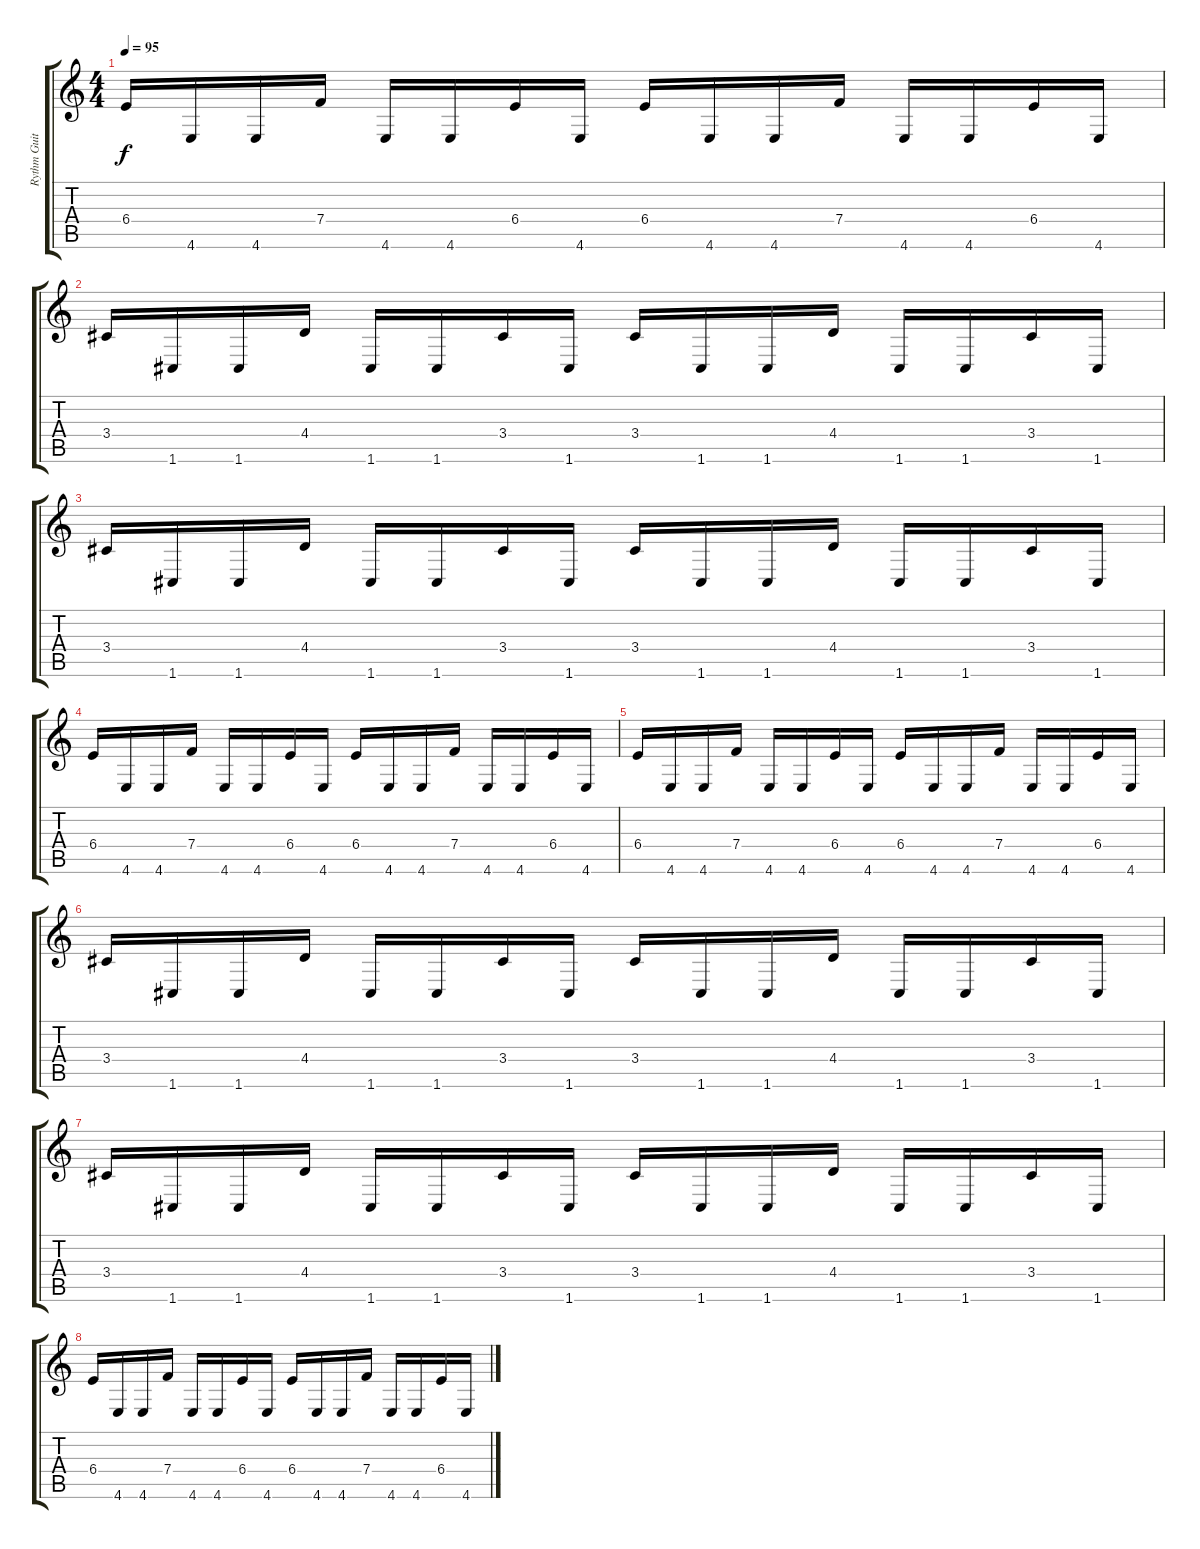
\track ("Rythm Guitar 1" "Rythm Guit") {instrument distortionguitar}
\staff {score tabs}
\tuning (C4 G3 Eb3 Bb2 F2 C2) {hide}
\ts (4 4)
\tempo 95
\clef g2
\ks c
6.4.16{dy f} 4.6.16 4.6.16 7.4.16 4.6.16 4.6.16 6.4.16 4.6.16 6.4.16 4.6.16 4.6.16 7.4.16 4.6.16 4.6.16 6.4.16 4.6.16 |
3.4.16 1.6.16 1.6.16 4.4.16 1.6.16 1.6.16 3.4.16 1.6.16 3.4.16 1.6.16 1.6.16 4.4.16 1.6.16 1.6.16 3.4.16 1.6.16 |
3.4.16 1.6.16 1.6.16 4.4.16 1.6.16 1.6.16 3.4.16 1.6.16 3.4.16 1.6.16 1.6.16 4.4.16 1.6.16 1.6.16 3.4.16 1.6.16 |
6.4.16 4.6.16 4.6.16 7.4.16 4.6.16 4.6.16 6.4.16 4.6.16 6.4.16 4.6.16 4.6.16 7.4.16 4.6.16 4.6.16 6.4.16 4.6.16 |
6.4.16 4.6.16 4.6.16 7.4.16 4.6.16 4.6.16 6.4.16 4.6.16 6.4.16 4.6.16 4.6.16 7.4.16 4.6.16 4.6.16 6.4.16 4.6.16 |
3.4.16 1.6.16 1.6.16 4.4.16 1.6.16 1.6.16 3.4.16 1.6.16 3.4.16 1.6.16 1.6.16 4.4.16 1.6.16 1.6.16 3.4.16 1.6.16 |
3.4.16 1.6.16 1.6.16 4.4.16 1.6.16 1.6.16 3.4.16 1.6.16 3.4.16 1.6.16 1.6.16 4.4.16 1.6.16 1.6.16 3.4.16 1.6.16 |
6.4.16 4.6.16 4.6.16 7.4.16 4.6.16 4.6.16 6.4.16 4.6.16 6.4.16 4.6.16 4.6.16 7.4.16 4.6.16 4.6.16 6.4.16 4.6.16
